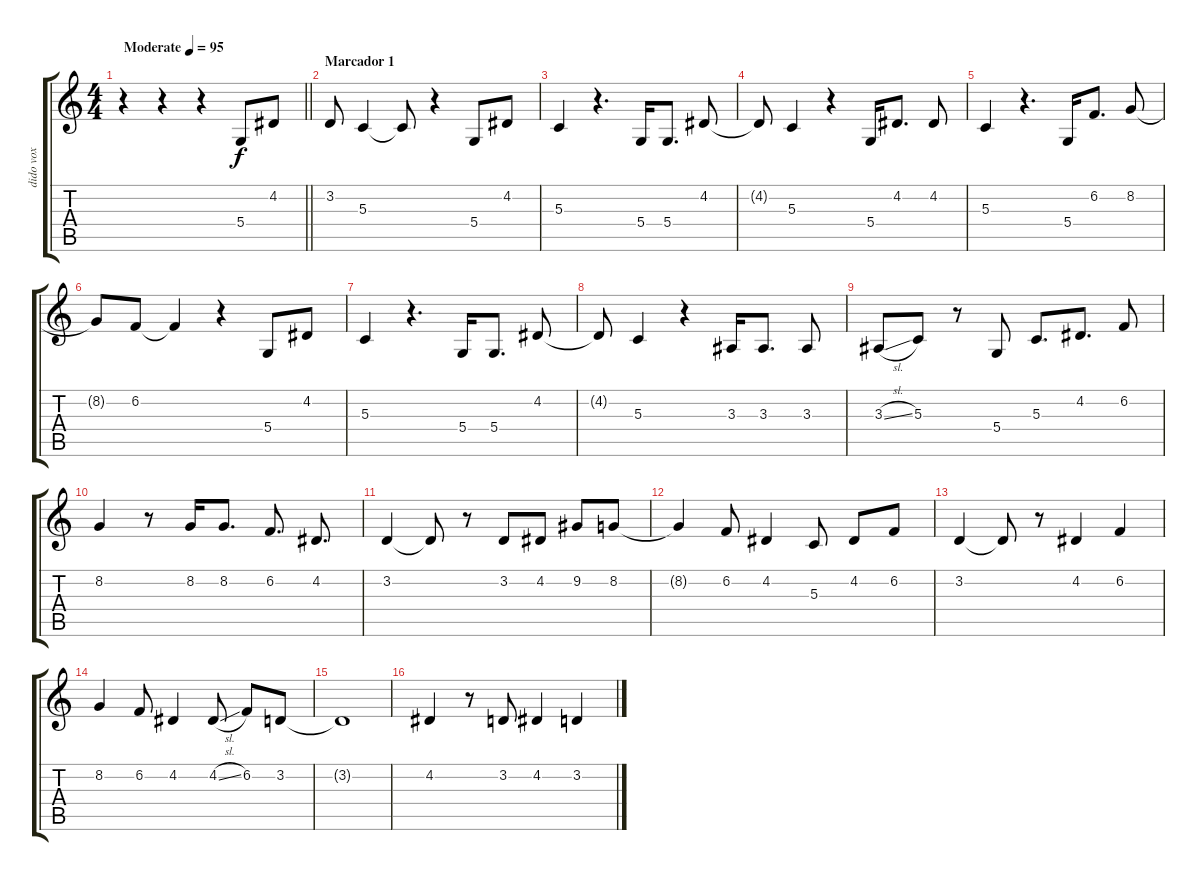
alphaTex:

\track ("dido vox" "dido vox") {instrument flute}
\staff {score tabs}
\tuning (E4 B3 G3 D3 A2 E2) {hide}
\ts (4 4)
\tempo (95 "Moderate")
\clef g2
\barLineRight lightlight
\ks c
r.4{dy f instrument flute} r.4 r.4 5.4.8 4.2.8 |
\section ("" "Marcador 1")
3.2.8 5.3.4 5.3{t}.8 r.4 5.4.8 4.2.8 |
5.3.4 r.4{d} 5.4.16 5.4.8{d} 4.2.8 |
4.2{t}.8 5.3.4 r.4 5.4.16 4.2.8{d} 4.2.8 |
5.3.4 r.4{d} 5.4.16 6.2.8{d} 8.2.8 |
8.2{t}.8 6.2.8 6.2{t}.4 r.4 5.4.8 4.2.8 |
5.3.4 r.4{d} 5.4.16 5.4.8{d} 4.2.8 |
4.2{t}.8 5.3.4 r.4 3.3.16 3.3.8{d} 3.3.8 |
3.3{sl}.8 5.3.8 r.8 5.4.8 5.3.8{d} 4.2.8{d} 6.2.8 |
8.2.4 r.8 8.2.16 8.2.8{d} 6.2.8{d} 4.2.8{d} |
3.2.4 3.2{t}.8 r.8 3.2.8 4.2.8 9.2.8 8.2.8 |
8.2{t}.4 6.2.8 4.2.4 5.3.8 4.2.8 6.2.8 |
3.2.4 3.2{t}.8 r.8 4.2.4 6.2.4 |
8.2.4 6.2.8 4.2.4 4.2{sl}.8 6.2.8 3.2.8 |
3.2{t}.1 |
4.2.4 r.8 3.2.8 4.2.4 3.2.4
